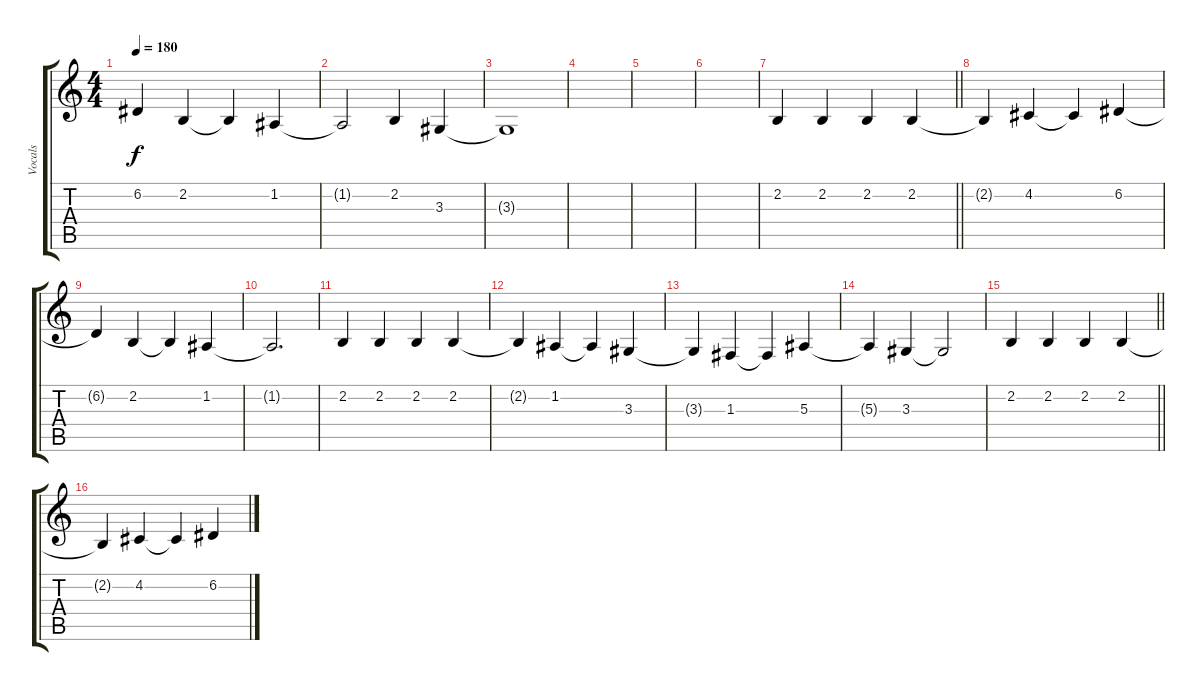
\track ("Vocals" "Vocals") {instrument flute}
\staff {score tabs}
\tuning (D4 A3 F3 C3 G2 C2) {hide}
\ts (4 4)
\tempo 180
\clef g2
\ks c
6.2{t}.4{dy f} 2.2.4 2.2{t}.4 1.2.4 |
1.2{t}.2 2.2.4 3.3.4 |
3.3{t}.1 |
|
|
|
\barLineRight lightlight
2.2.4 2.2.4 2.2.4 2.2.4 |
2.2{t}.4 4.2.4 4.2{t}.4 6.2.4 |
6.2{t}.4 2.2.4 2.2{t}.4 1.2.4 |
1.2{t}.2{d} |
2.2.4 2.2.4 2.2.4 2.2.4 |
2.2{t}.4 1.2.4 1.2{t}.4 3.3.4 |
3.3{t}.4 1.3.4 1.3{t}.4 5.3.4 |
5.3{t}.4 3.3.4 3.3{t}.2 |
\barLineRight lightlight
2.2.4 2.2.4 2.2.4 2.2.4 |
2.2{t}.4 4.2.4 4.2{t}.4 6.2.4
